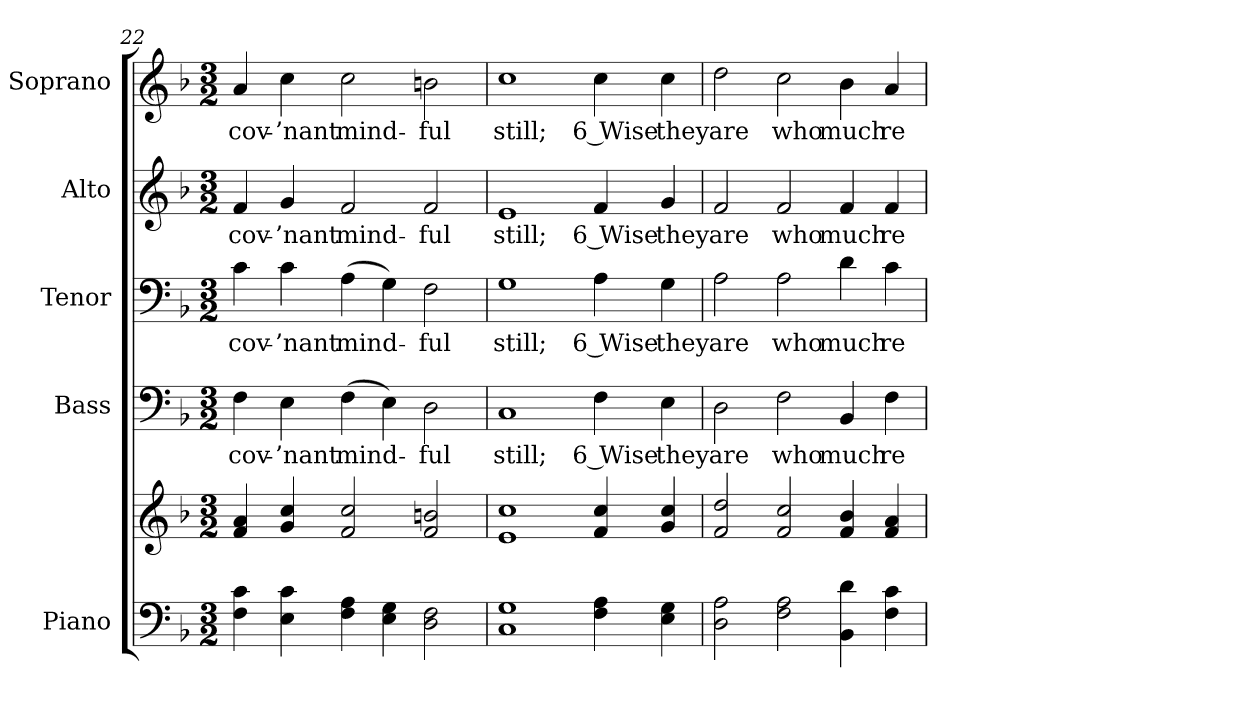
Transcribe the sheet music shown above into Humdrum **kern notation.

**kern	**kern	**kern	**text	**kern	**text	**kern	**text	**kern	**text
*part5	*part5	*part4	*part4	*part3	*part3	*part2	*part2	*part1	*part1
*staff6	*staff5	*staff4	*staff4	*staff3	*staff3	*staff2	*staff2	*staff1	*staff1
*I"Piano	*	*I"Bass	*	*I"Tenor	*	*I"Alto	*	*I"Soprano	*
*I'Pno.	*	*I'B.	*	*I'T.	*	*I'A.	*	*I'S.	*
*clefF4	*clefG2	*clefF4	*	*clefF4	*	*clefG2	*	*clefG2	*
*k[b-]	*k[b-]	*k[b-]	*	*k[b-]	*	*k[b-]	*	*k[b-]	*
*F:	*F:	*F:	*	*F:	*	*F:	*	*F:	*
*M3/2	*M3/2	*M3/2	*	*M3/2	*	*M3/2	*	*M3/2	*
=22	=22	=22	=22	=22	=22	=22	=22	=22	=22
!	!	!	!LO:LY:b:color=#000000	!	!	!	!	!	!
!	!	!	!	!	!LO:LY:b:color=#000000	!	!	!	!
!	!	!	!	!	!	!	!LO:LY:b:color=#000000	!	!
!	!	!	!	!	!	!	!	!	!LO:LY:b:color=#000000
4Fi\ 4ci	4fi/ 4ai	4Fi\	cov-	4ci\	cov-	4fi/	cov-	4ai/	cov-
!	!	!	!LO:LY:b:color=#000000	!	!	!	!	!	!
!	!	!	!	!	!LO:LY:b:color=#000000	!	!	!	!
!	!	!	!	!	!	!	!LO:LY:b:color=#000000	!	!
!	!	!	!	!	!	!	!	!	!LO:LY:b:color=#000000
4Ei\ 4ci	4gi/ 4cci	4Ei\	-’nant	4ci\	-’nant	4gi/	-’nant	4cci\	-’nant
!	!	!	!LO:LY:b:color=#000000	!	!	!	!	!	!
!	!	!	!	!	!LO:LY:b:color=#000000	!	!	!	!
!	!	!	!	!	!	!	!LO:LY:b:color=#000000	!	!
!	!	!	!	!	!	!	!	!	!LO:LY:b:color=#000000
4Fi\ 4Ai	2fi/ 2cci	(4Fi\	mind-	(4Ai\	mind-	2fi/	mind-	2cci\	mind-
4Ei\ 4Gi	.	4Ei\)	.	4Gi\)	.	.	.	.	.
!	!	!	!LO:LY:b:color=#000000	!	!	!	!	!	!
!	!	!	!	!	!LO:LY:b:color=#000000	!	!	!	!
!	!	!	!	!	!	!	!LO:LY:b:color=#000000	!	!
!	!	!	!	!	!	!	!	!	!LO:LY:b:color=#000000
2Di\ 2Fi	2fi/ 2bni	2Di\	-ful	2Fi\	-ful	2fi/	-ful	2bni\	-ful
!!LO:LB:g=z
=23	=23	=23	=23	=23	=23	=23	=23	=23	=23
!	!	!	!LO:LY:b:color=#000000	!	!	!	!	!	!
!	!	!	!	!	!LO:LY:b:color=#000000	!	!	!	!
!	!	!	!	!	!	!	!LO:LY:b:color=#000000	!	!
!	!	!	!	!	!	!	!	!	!LO:LY:b:color=#000000
1Ci 1Gi	1ei 1cci	1Ci	still;	1Gi	still;	1ei	still;	1cci	still;
!	!	!	!LO:LY:b:color=#000000	!	!	!	!	!	!
!	!	!	!	!	!LO:LY:b:color=#000000	!	!	!	!
!	!	!	!	!	!	!	!LO:LY:b:color=#000000	!	!
!	!	!	!	!	!	!	!	!	!LO:LY:b:color=#000000
4Fi\ 4Ai	4fi/ 4cci	4Fi\	6 Wise	4Ai\	6 Wise	4fi/	6 Wise	4cci\	6 Wise
!	!	!	!LO:LY:b:color=#000000	!	!	!	!	!	!
!	!	!	!	!	!LO:LY:b:color=#000000	!	!	!	!
!	!	!	!	!	!	!	!LO:LY:b:color=#000000	!	!
!	!	!	!	!	!	!	!	!	!LO:LY:b:color=#000000
4Ei\ 4Gi	4gi/ 4cci	4Ei\	they	4Gi\	they	4gi/	they	4cci\	they
=24	=24	=24	=24	=24	=24	=24	=24	=24	=24
!	!	!	!LO:LY:b:color=#000000	!	!	!	!	!	!
!	!	!	!	!	!LO:LY:b:color=#000000	!	!	!	!
!	!	!	!	!	!	!	!LO:LY:b:color=#000000	!	!
!	!	!	!	!	!	!	!	!	!LO:LY:b:color=#000000
2Di\ 2Ai	2fi/ 2ddi	2Di\	are	2Ai\	are	2fi/	are	2ddi\	are
!	!	!	!LO:LY:b:color=#000000	!	!	!	!	!	!
!	!	!	!	!	!LO:LY:b:color=#000000	!	!	!	!
!	!	!	!	!	!	!	!LO:LY:b:color=#000000	!	!
!	!	!	!	!	!	!	!	!	!LO:LY:b:color=#000000
2Fi\ 2Ai	2fi/ 2cci	2Fi\	who	2Ai\	who	2fi/	who	2cci\	who
!	!	!	!LO:LY:b:color=#000000	!	!	!	!	!	!
!	!	!	!	!	!LO:LY:b:color=#000000	!	!	!	!
!	!	!	!	!	!	!	!LO:LY:b:color=#000000	!	!
!	!	!	!	!	!	!	!	!	!LO:LY:b:color=#000000
4BB-i\ 4di	4fi/ 4b-i	4BB-i/	much	4di\	much	4fi/	much	4b-i\	much
!	!	!	!LO:LY:b:color=#000000	!	!	!	!	!	!
!	!	!	!	!	!LO:LY:b:color=#000000	!	!	!	!
!	!	!	!	!	!	!	!LO:LY:b:color=#000000	!	!
!	!	!	!	!	!	!	!	!	!LO:LY:b:color=#000000
4Fi\ 4ci	4fi/ 4ai	4Fi\	re-	4ci\	re-	4fi/	re-	4ai/	re-
=	=	=	=	=	=	=	=	=	=
*-	*-	*-	*-	*-	*-	*-	*-	*-	*-
